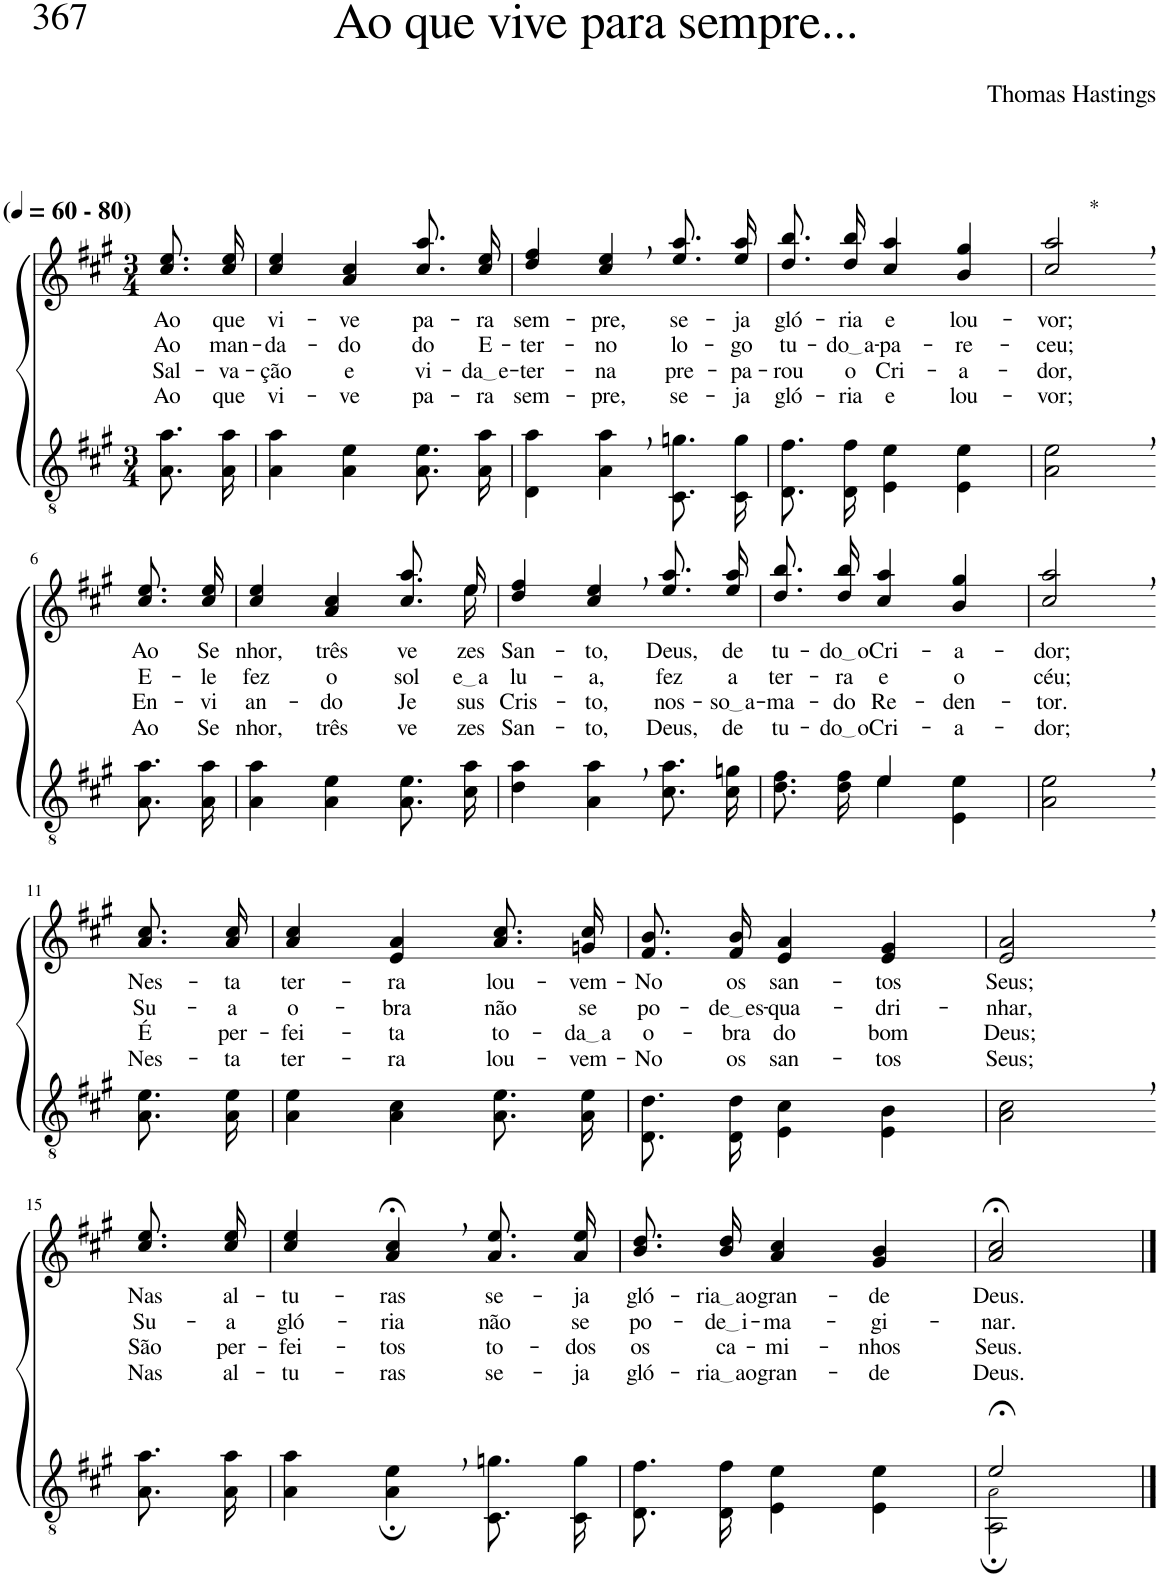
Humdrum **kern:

**kern	**kern	**text	**text	**text	**text
*part2	*part1	*part1	*part1	*part1	*part1
*staff2	*staff1	*staff1	*staff1	*staff1	*staff1
*I"Parte III e IV	*I"Parte I e II	*	*	*	*
*clefGv2	*clefG2	*	*	*	*
*Trd4c7	*Trd4c7	*	*	*	*
*k[f#c#g#]	*k[f#c#g#]	*	*	*	*
*M3/4	*M3/4	*	*	*	*
*MM60	*MM60	*	*	*	*
=1	=1	=1	=1	=1	=1
!	!LO:TX:a:B:t=(	!	!	!	!
!	!LO:TX:a:B:t=- 80)	!	!	!	!
!	!	!LO:LY:b	!LO:LY:b	!LO:LY:b	!LO:LY:b
8.A\ 8.a\L	8.cc#\ 8.ee\L	Ao	Ao	Sal-	Ao
!	!	!LO:LY:b	!LO:LY:b	!LO:LY:b	!LO:LY:b
16A\ 16a\Jk	16cc#\ 16ee\Jk	que	man-	-va-	que
=2	=2	=2	=2	=2	=2
!	!	!LO:LY:b	!LO:LY:b	!LO:LY:b	!LO:LY:b
4A\ 4a\	4cc#/ 4ee/	vi-	-da-	-ção	vi-
!	!	!LO:LY:b	!LO:LY:b	!LO:LY:b	!LO:LY:b
4A\ 4e\	4a/ 4cc#/	-ve	-do	e	-ve
!	!	!LO:LY:b	!LO:LY:b	!LO:LY:b	!LO:LY:b
8.A\ 8.e\L	8.cc#\ 8.aa\L	pa-	do	vi-	pa-
!	!	!LO:LY:b	!LO:LY:b	!LO:LY:b	!LO:LY:b
16A\ 16a\Jk	16cc#\ 16ee\Jk	-ra	E-	da e	-ra
=3	=3	=3	=3	=3	=3
!	!	!LO:LY:b	!LO:LY:b	!LO:LY:b	!LO:LY:b
4D\ 4a\	4dd/ 4ff#/	sem-	-ter-	-ter-	sem-
!	!	!LO:LY:b	!LO:LY:b	!LO:LY:b	!LO:LY:b
4A\, 4a\,	4cc#/, 4ee/,	-pre,	-no	-na	-pre,
!	!	!LO:LY:b	!LO:LY:b	!LO:LY:b	!LO:LY:b
8.C#/ 8.gn/L	8.ee\ 8.aa\L	se-	lo-	pre-	se-
!	!	!LO:LY:b	!LO:LY:b	!LO:LY:b	!LO:LY:b
16C#/ 16g/Jk	16ee\ 16aa\Jk	-ja	-go	-pa-	-ja
=4	=4	=4	=4	=4	=4
!	!	!LO:LY:b	!LO:LY:b	!LO:LY:b	!LO:LY:b
8.D/ 8.f#/L	8.dd\ 8.bb\L	gló-	tu-	-rou	gló-
!	!	!LO:LY:b	!LO:LY:b	!LO:LY:b	!LO:LY:b
16D/ 16f#/Jk	16dd\ 16bb\Jk	-ria	do a	o	-ria
!	!	!LO:LY:b	!LO:LY:b	!LO:LY:b	!LO:LY:b
4E\ 4e\	4cc#/ 4aa/	e	-pa-	Cri-	e
!	!	!LO:LY:b	!LO:LY:b	!LO:LY:b	!LO:LY:b
4E\ 4e\	4b/ 4gg#/	lou-	-re-	-a-	lou-
=5	=5	=5	=5	=5	=5
!	!LO:TX:a:t=*	!	!	!	!
!	!	!LO:LY:b	!LO:LY:b	!LO:LY:b	!LO:LY:b
2A\, 2e\,	2cc#/, 2aa/,	-vor;	-ceu;	-dor,	-vor;
!!LO:LB:g=z
=6-	=6-	=6-	=6-	=6-	=6-
!	!	!LO:LY:b	!LO:LY:b	!LO:LY:b	!LO:LY:b
8.A\ 8.a\L	8.cc#\ 8.ee\L	Ao	E-	En-	Ao
!	!	!LO:LY:b	!LO:LY:b	!LO:LY:b	!LO:LY:b
16A\ 16a\Jk	16cc#\ 16ee\Jk	Se-	-le	-vi-	Se-
=7	=7	=7	=7	=7	=7
*	*^	*	*	*	*
!	!	!	!LO:LY:b	!LO:LY:b	!LO:LY:b	!LO:LY:b
4A\ 4a\	2ryy	4cc#/ 4ee/	-nhor,	fez	-an-	-nhor,
!	!	!	!LO:LY:b	!LO:LY:b	!LO:LY:b	!LO:LY:b
4A\ 4e\	.	4a/ 4cc#/	três	o	-do	três
!	!	!	!LO:LY:b	!LO:LY:b	!LO:LY:b	!LO:LY:b
8.A\ 8.e\L	8.ryy	8.cc#\ 8.aa\L	ve-	sol	Je-	ve-
!	!	!	!LO:LY:b	!LO:LY:b	!LO:LY:b	!LO:LY:b
16c#\ 16a\Jk	16ee\	16ee\Jk	-zes	e a	-sus	-zes
=8	=8	=8	=8	=8	=8	=8
!	!	!	!LO:LY:b	!LO:LY:b	!LO:LY:b	!LO:LY:b
*	*v	*v	*	*	*	*
4d\ 4a\	4dd/ 4ff#/	San-	lu-	Cris-	San-
!	!	!LO:LY:b	!LO:LY:b	!LO:LY:b	!LO:LY:b
4A\, 4a\,	4cc#/, 4ee/,	-to,	-a,	-to,	-to,
!	!	!LO:LY:b	!LO:LY:b	!LO:LY:b	!LO:LY:b
8.c#\ 8.a\L	8.ee\ 8.aa\L	Deus,	fez	nos-	Deus,
!	!	!LO:LY:b	!LO:LY:b	!LO:LY:b	!LO:LY:b
16c#\ 16gn\Jk	16ee\ 16aa\Jk	de	a	so a	de
=9	=9	=9	=9	=9	=9
*^	*	*	*	*	*
!	!	!	!LO:LY:b	!LO:LY:b	!LO:LY:b	!LO:LY:b
4ryy	8.d\ 8.f#\L	8.dd\ 8.bb\L	tu-	ter-	-ma-	tu-
!	!	!	!LO:LY:b	!LO:LY:b	!LO:LY:b	!LO:LY:b
.	16d\ 16f#\Jk	16dd\ 16bb\Jk	do o	-ra	-do	do o
!	!	!	!LO:LY:b	!LO:LY:b	!LO:LY:b	!LO:LY:b
4e/	4e\	4cc#/ 4aa/	Cri-	e	Re-	Cri-
!	!	!	!LO:LY:b	!LO:LY:b	!LO:LY:b	!LO:LY:b
4ryy	4E\ 4e\	4b/ 4gg#/	-a-	o	-den-	-a-
=10	=10	=10	=10	=10	=10	=10
!	!	!	!LO:LY:b	!LO:LY:b	!LO:LY:b	!LO:LY:b
*v	*v	*	*	*	*	*
2A\, 2e\,	2cc#/, 2aa/,	-dor;	céu;	-tor.	-dor;
!!LO:LB:g=z
=11-	=11-	=11-	=11-	=11-	=11-
!	!	!LO:LY:b	!LO:LY:b	!LO:LY:b	!LO:LY:b
8.A\ 8.e\L	8.a\ 8.cc#\L	Nes-	Su-	É	Nes-
!	!	!LO:LY:b	!LO:LY:b	!LO:LY:b	!LO:LY:b
16A\ 16e\Jk	16a\ 16cc#\Jk	-ta	-a	per-	-ta
=12	=12	=12	=12	=12	=12
!	!	!LO:LY:b	!LO:LY:b	!LO:LY:b	!LO:LY:b
4A\ 4e\	4a/ 4cc#/	ter-	o-	-fei-	ter-
!	!	!LO:LY:b	!LO:LY:b	!LO:LY:b	!LO:LY:b
4A\ 4c#\	4e/ 4a/	-ra	-bra	-ta	-ra
!	!	!LO:LY:b	!LO:LY:b	!LO:LY:b	!LO:LY:b
8.A\ 8.e\L	8.a\ 8.cc#\L	lou-	não	to-	lou-
!	!	!LO:LY:b	!LO:LY:b	!LO:LY:b	!LO:LY:b
16A\ 16e\Jk	16gn\ 16cc#\Jk	-vem-	se	da a	-vem-
=13	=13	=13	=13	=13	=13
!	!	!LO:LY:b	!LO:LY:b	!LO:LY:b	!LO:LY:b
8.D/ 8.d/L	8.f#/ 8.b/L	-No	po-	o-	-No
!	!	!LO:LY:b	!LO:LY:b	!LO:LY:b	!LO:LY:b
16D/ 16d/Jk	16f#/ 16b/Jk	os	de es	-bra	os
!	!	!LO:LY:b	!LO:LY:b	!LO:LY:b	!LO:LY:b
4E\ 4c#\	4e/ 4a/	san-	-qua-	do	san-
!	!	!LO:LY:b	!LO:LY:b	!LO:LY:b	!LO:LY:b
4E\ 4B\	4e/ 4g#/	-tos	-dri-	bom	-tos
=14	=14	=14	=14	=14	=14
!	!	!LO:LY:b	!LO:LY:b	!LO:LY:b	!LO:LY:b
2A\, 2c#\,	2e/, 2a/,	Seus;	-nhar,	Deus;	Seus;
!!LO:LB:g=z
=15-	=15-	=15-	=15-	=15-	=15-
!	!	!LO:LY:b	!LO:LY:b	!LO:LY:b	!LO:LY:b
8.A\ 8.a\L	8.cc#\ 8.ee\L	Nas	Su-	São	Nas
!	!	!LO:LY:b	!LO:LY:b	!LO:LY:b	!LO:LY:b
16A\ 16a\Jk	16cc#\ 16ee\Jk	al-	-a	per-	al-
=16	=16	=16	=16	=16	=16
!	!	!LO:LY:b	!LO:LY:b	!LO:LY:b	!LO:LY:b
4A\ 4a\	4cc#/ 4ee/	-tu-	gló-	-fei-	-tu-
!	!	!LO:LY:b	!LO:LY:b	!LO:LY:b	!LO:LY:b
4A\;, 4e\;,	4a/;<, 4cc#/;<,	-ras	-ria	-tos	-ras
!	!	!LO:LY:b	!LO:LY:b	!LO:LY:b	!LO:LY:b
8.C#/ 8.gn/L	8.a\ 8.ee\L	se-	não	to-	se-
!	!	!LO:LY:b	!LO:LY:b	!LO:LY:b	!LO:LY:b
16C#/ 16g/Jk	16a\ 16ee\Jk	-ja	se	-dos	-ja
=17	=17	=17	=17	=17	=17
!	!	!LO:LY:b	!LO:LY:b	!LO:LY:b	!LO:LY:b
8.D/ 8.f#/L	8.b\ 8.dd\L	gló-	po-	os	gló-
!	!	!LO:LY:b	!LO:LY:b	!LO:LY:b	!LO:LY:b
16D/ 16f#/Jk	16b\ 16dd\Jk	ria ao	de i	ca-	ria ao
!	!	!LO:LY:b	!LO:LY:b	!LO:LY:b	!LO:LY:b
4E\ 4e\	4a/ 4cc#/	gran-	-ma-	-mi-	gran-
!	!	!LO:LY:b	!LO:LY:b	!LO:LY:b	!LO:LY:b
4E\ 4e\	4g#/ 4b/	-de	-gi-	-nhos	-de
=18	=18	=18	=18	=18	=18
*^	*	*	*	*	*
!	!	!	!LO:LY:b	!LO:LY:b	!LO:LY:b	!LO:LY:b
2e;</	2AA\; 2A!\;	2a/;< 2cc#/;<	Deus.	-nar.	Seus.	Deus.
*v	*v	*	*	*	*	*
==	==	==	==	==	==
*-	*-	*-	*-	*-	*-
